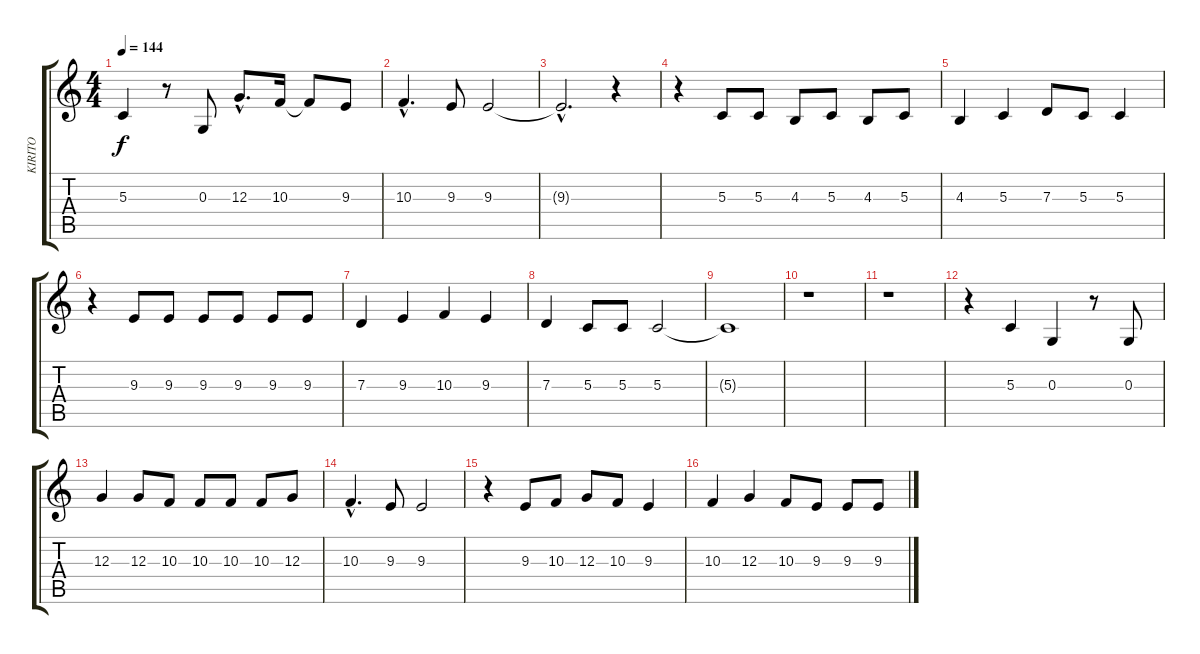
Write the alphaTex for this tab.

\track ("KIRITO" "KIRITO") {instrument lead6voice}
\staff {score tabs}
\tuning (E4 B3 G3 D3 A2 E2) {hide}
\ts (4 4)
\tempo 144
\clef g2
\ks c
5.3{t}.4{dy f} r.8 0.3.8 12.3{hac}.8{d} 10.3.16 10.3{t}.8 9.3.8 |
10.3{hac}.4{d} 9.3.8 9.3.2 |
9.3{hac t}.2{d} r.4 |
r.4 5.3.8 5.3.8 4.3.8 5.3.8 4.3.8 5.3.8 |
4.3.4 5.3.4 7.3.8 5.3.8 5.3.4 |
r.4 9.3.8 9.3.8 9.3.8 9.3.8 9.3.8 9.3.8 |
7.3.4 9.3.4 10.3.4 9.3.4 |
7.3.4 5.3.8 5.3.8 5.3.2 |
5.3{t}.1 |
r.1 |
r.1 |
r.4 5.3.4 0.3.4 r.8 0.3.8 |
12.3.4 12.3.8 10.3.8 10.3.8 10.3.8 10.3.8 12.3.8 |
10.3{hac}.4{d} 9.3.8 9.3.2 |
r.4 9.3.8 10.3.8 12.3.8 10.3.8 9.3.4 |
10.3.4 12.3.4 10.3.8 9.3.8 9.3.8 9.3.8
